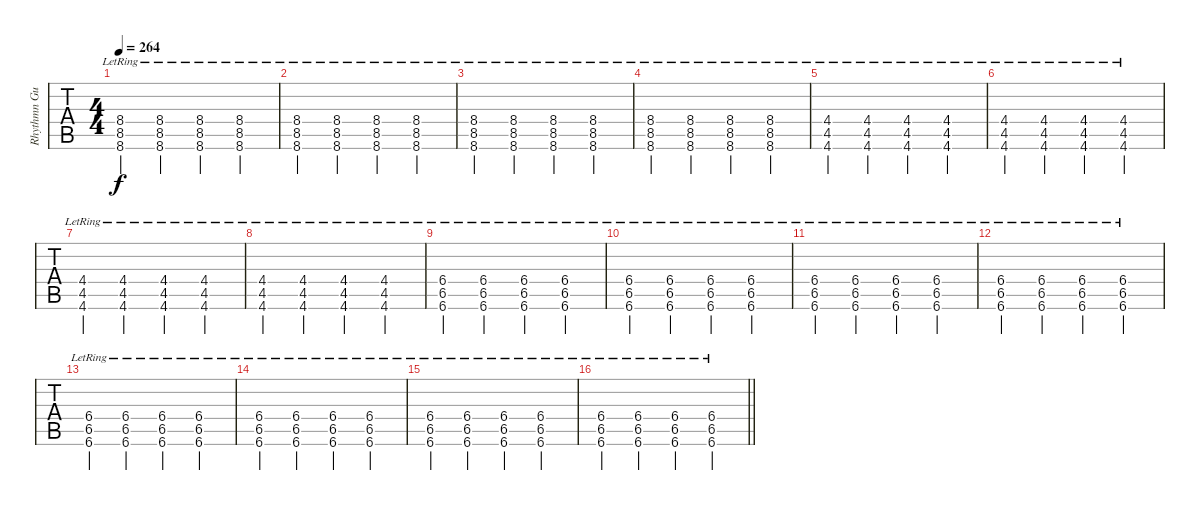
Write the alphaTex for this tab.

\track ("Rhythmn Guitar" "Rhythmn Gu") {instrument electricguitarjazz}
\staff {tabs}
\tuning (E4 B3 G3 D3 A2 D2) {hide}
\ts (4 4)
\tempo 264
\clef g2
\ks c
(8.4{lr} 8.5{lr} 8.6{lr}).4{dy f} (8.4{lr} 8.5{lr} 8.6{lr}).4 (8.4{lr} 8.5{lr} 8.6{lr}).4 (8.4{lr} 8.5{lr} 8.6{lr}).4 |
(8.4{lr} 8.5{lr} 8.6{lr}).4 (8.4{lr} 8.5{lr} 8.6{lr}).4 (8.4{lr} 8.5{lr} 8.6{lr}).4 (8.4{lr} 8.5{lr} 8.6{lr}).4 |
(8.4{lr} 8.5{lr} 8.6{lr}).4 (8.4{lr} 8.5{lr} 8.6{lr}).4 (8.4{lr} 8.5{lr} 8.6{lr}).4 (8.4{lr} 8.5{lr} 8.6{lr}).4 |
(8.4{lr} 8.5{lr} 8.6{lr}).4 (8.4{lr} 8.5{lr} 8.6{lr}).4 (8.4{lr} 8.5{lr} 8.6{lr}).4 (8.4{lr} 8.5{lr} 8.6{lr}).4 |
(4.4{lr} 4.5{lr} 4.6{lr}).4 (4.4{lr} 4.5{lr} 4.6{lr}).4 (4.4{lr} 4.5{lr} 4.6{lr}).4 (4.4{lr} 4.5{lr} 4.6{lr}).4 |
(4.4{lr} 4.5{lr} 4.6{lr}).4 (4.4{lr} 4.5{lr} 4.6{lr}).4 (4.4{lr} 4.5{lr} 4.6{lr}).4 (4.4{lr} 4.5{lr} 4.6{lr}).4 |
(4.4{lr} 4.5{lr} 4.6{lr}).4 (4.4{lr} 4.5{lr} 4.6{lr}).4 (4.4{lr} 4.5{lr} 4.6{lr}).4 (4.4{lr} 4.5{lr} 4.6{lr}).4 |
(4.4{lr} 4.5{lr} 4.6{lr}).4 (4.4{lr} 4.5{lr} 4.6{lr}).4 (4.4{lr} 4.5{lr} 4.6{lr}).4 (4.4{lr} 4.5{lr} 4.6{lr}).4 |
(6.4{lr} 6.5{lr} 6.6{lr}).4 (6.4{lr} 6.5{lr} 6.6{lr}).4 (6.4{lr} 6.5{lr} 6.6{lr}).4 (6.4{lr} 6.5{lr} 6.6{lr}).4 |
(6.4{lr} 6.5{lr} 6.6{lr}).4 (6.4{lr} 6.5{lr} 6.6{lr}).4 (6.4{lr} 6.5{lr} 6.6{lr}).4 (6.4{lr} 6.5{lr} 6.6{lr}).4 |
(6.4{lr} 6.5{lr} 6.6{lr}).4 (6.4{lr} 6.5{lr} 6.6{lr}).4 (6.4{lr} 6.5{lr} 6.6{lr}).4 (6.4{lr} 6.5{lr} 6.6{lr}).4 |
(6.4{lr} 6.5{lr} 6.6{lr}).4 (6.4{lr} 6.5{lr} 6.6{lr}).4 (6.4{lr} 6.5{lr} 6.6{lr}).4 (6.4{lr} 6.5{lr} 6.6{lr}).4 |
(6.4{lr} 6.5{lr} 6.6{lr}).4 (6.4{lr} 6.5{lr} 6.6{lr}).4 (6.4{lr} 6.5{lr} 6.6{lr}).4 (6.4{lr} 6.5{lr} 6.6{lr}).4 |
(6.4{lr} 6.5{lr} 6.6{lr}).4 (6.4{lr} 6.5{lr} 6.6{lr}).4 (6.4{lr} 6.5{lr} 6.6{lr}).4 (6.4{lr} 6.5{lr} 6.6{lr}).4 |
(6.4{lr} 6.5{lr} 6.6{lr}).4 (6.4{lr} 6.5{lr} 6.6{lr}).4 (6.4{lr} 6.5{lr} 6.6{lr}).4 (6.4{lr} 6.5{lr} 6.6{lr}).4 |
\barLineRight lightlight
(6.4{lr} 6.5{lr} 6.6{lr}).4 (6.4{lr} 6.5{lr} 6.6{lr}).4 (6.4{lr} 6.5{lr} 6.6{lr}).4 (6.4{lr} 6.5{lr} 6.6{lr}).4
